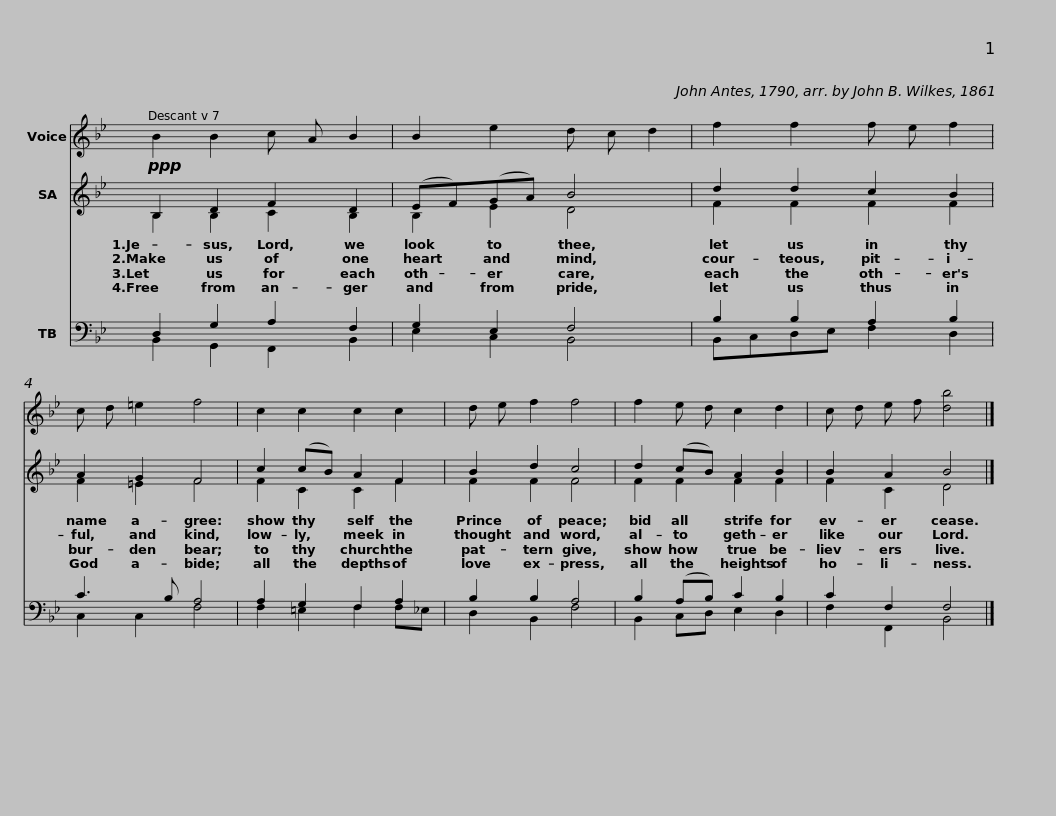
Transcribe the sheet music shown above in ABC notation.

X:1
%%score 1 ( 2 3 ) ( 4 5 )
L:1/8
M:none
I:linebreak $
K:Bb
V:1 treble
V:2 treble
V:3 treble
V:4 bass
V:5 bass
V:1
!ppp! B2 B2 c A B2 | B2 e2 d c d2 | f2 f2 f e f2 | c d =e2 f4 |$ c2 c2 c2 c2 | %5
 d e f2 f4 | f2 e d c2 d2 | c d e f [db]4 |] %8
V:2
 B,2 D2 F2 D2 | (EF)(GA) B4 | d2 d2 c2 B2 | A2 G2 F4 |$ c2 (cB) A2 F2 | %5
 B2 d2 c4 | d2 (cB) A2 B2 | B2 A2 B4 |] %8
V:3
 B,2 B,2 C2 B,2 | B,2 E2 D4 | F2 F2 F2 F2 | F2 =E2 F4 |$ F2 C2 C2 F2 | %5
 F2 F2 F4 | F2 F2 F2 F2 | F2 C2 D4 |] %8
V:4
 D,2 G,2 A,2 F,2 | G,2 E,2 F,4 | B,2 B,2 A,2 B,2 | C3 B, A,4 |$ A,2 G,2 F,2 A,2 | %5
 B,2 B,2 A,4 | B,2 (A,B,) C2 B,2 | C2 F,2 F,4 |] %8
V:5
 B,,2 G,,2 F,,2 B,,2 | E,2 C,2 B,,4 | B,,C,D,E, F,2 D,2 | C,2 C,2 F,4 |$ F,2 =E,2 F,2 F,_E, | %5
 D,2 B,,2 F,4 | B,,2 C,D, E,2 D,2 | F,2 F,,2 B,,4 |] %8
